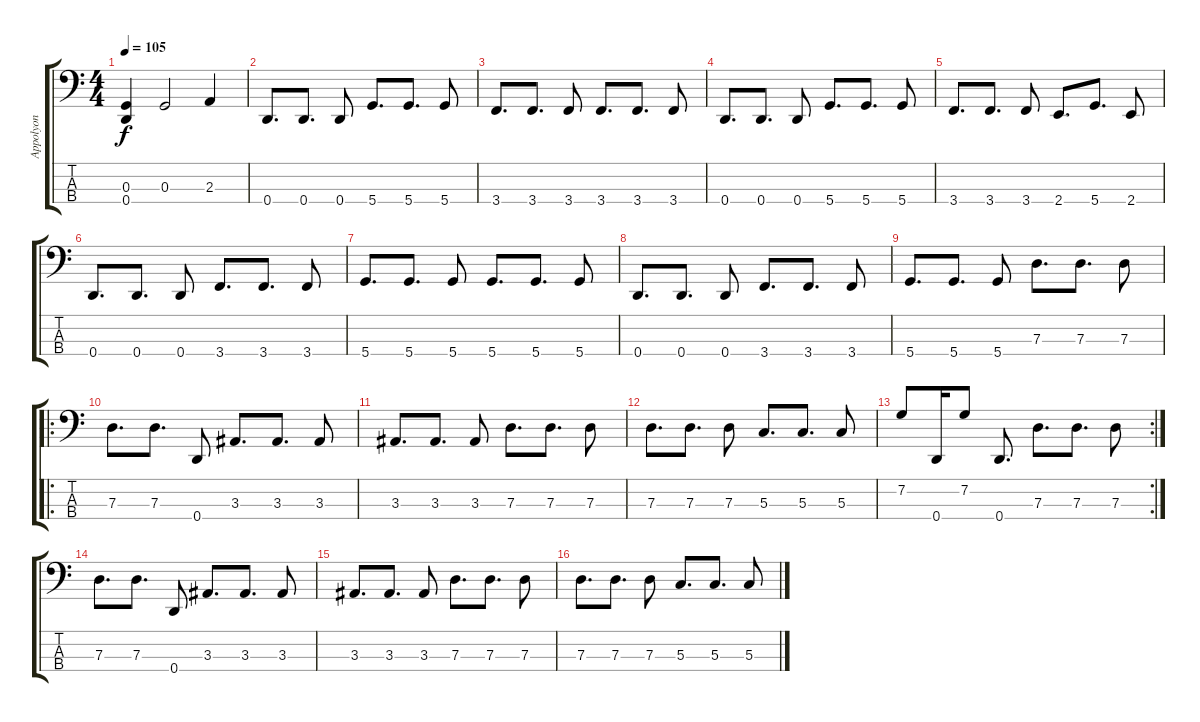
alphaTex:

\track ("Appolyon" "Appolyon") {instrument electricbassfinger}
\staff {score tabs}
\tuning (F2 C2 G1 D1) {hide}
\ts (4 4)
\tempo 105
\clef f4
\ks c
(0.3 0.4{t}).4{dy f} 0.3.2 2.3.4 |
0.4.8{d} 0.4.8{d} 0.4.8 5.4.8{d} 5.4.8{d} 5.4.8 |
3.4.8{d} 3.4.8{d} 3.4.8 3.4.8{d} 3.4.8{d} 3.4.8 |
0.4.8{d} 0.4.8{d} 0.4.8 5.4.8{d} 5.4.8{d} 5.4.8 |
3.4.8{d} 3.4.8{d} 3.4.8 2.4.8{d} 5.4.8{d} 2.4.8 |
0.4.8{d} 0.4.8{d} 0.4.8 3.4.8{d} 3.4.8{d} 3.4.8 |
5.4.8{d} 5.4.8{d} 5.4.8 5.4.8{d} 5.4.8{d} 5.4.8 |
0.4.8{d} 0.4.8{d} 0.4.8 3.4.8{d} 3.4.8{d} 3.4.8 |
5.4.8{d} 5.4.8{d} 5.4.8 7.3.8{d} 7.3.8{d} 7.3.8 |
\ro
7.3.8{d} 7.3.8{d} 0.4.8 3.3.8{d} 3.3.8{d} 3.3.8 |
3.3.8{d} 3.3.8{d} 3.3.8 7.3.8{d} 7.3.8{d} 7.3.8 |
7.3.8{d} 7.3.8{d} 7.3.8 5.3.8{d} 5.3.8{d} 5.3.8 |
\rc 2
7.2.8 0.4.16 7.2.8 0.4.8{d} 7.3.8{d} 7.3.8{d} 7.3.8 |
7.3.8{d} 7.3.8{d} 0.4.8 3.3.8{d} 3.3.8{d} 3.3.8 |
3.3.8{d} 3.3.8{d} 3.3.8 7.3.8{d} 7.3.8{d} 7.3.8 |
7.3.8{d} 7.3.8{d} 7.3.8 5.3.8{d} 5.3.8{d} 5.3.8
